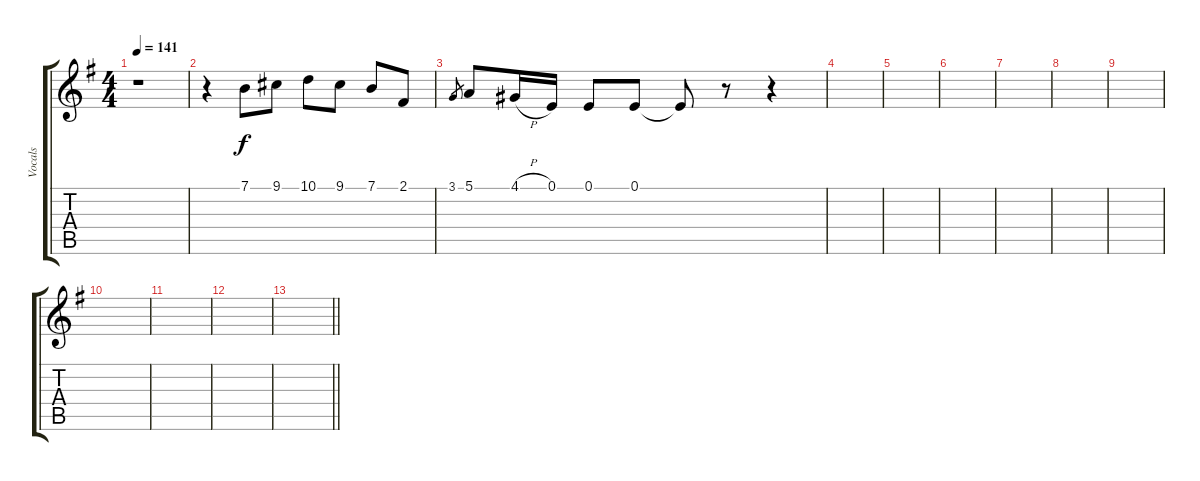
\track ("Vocals" "Vocals") {instrument altosax}
\staff {score tabs}
\tuning (E4 B3 G3 D3 A2 E2) {hide}
\ts (4 4)
\tempo 141
\clef g2
\ks eminor
r.1{dy f} |
r.4 7.1.8 9.1.8 10.1.8 9.1.8 7.1.8 2.1.8 |
3.1.8{gr} 5.1.8 4.1{h}.16 0.1.16 0.1.8 0.1.8 0.1{t}.8 r.8 r.4 |
|
|
|
|
|
|
|
|
|
\barLineRight lightlight
